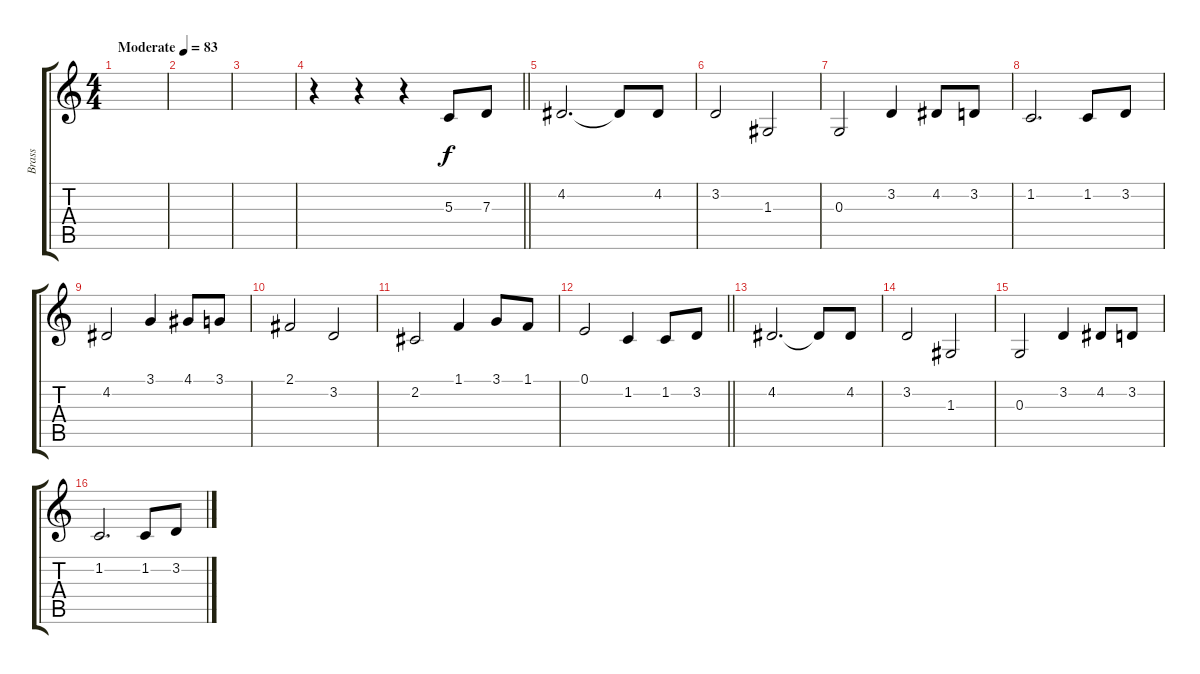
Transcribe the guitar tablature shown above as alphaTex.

\track ("Brass" "Brass") {instrument trumpet}
\staff {score tabs}
\tuning (E4 B3 G3 D3 A2 E2) {hide}
\ts (4 4)
\section ("" "")
\tempo (83 "Moderate")
\clef g2
\ks c
|
|
|
\barLineRight lightlight
r.4 r.4 r.4 5.3.8 7.3.8 |
\section ("" "")
4.2.2{d} 4.2{t}.8 4.2.8 |
3.2.2 1.3.2 |
0.3.2 3.2.4 4.2.8 3.2.8 |
1.2.2{d} 1.2.8 3.2.8 |
4.2.2 3.1.4 4.1.8 3.1.8 |
2.1.2 3.2.2 |
2.2.2 1.1.4 3.1.8 1.1.8 |
\barLineRight lightlight
0.1.2 1.2.4 1.2.8 3.2.8 |
\section ("" "")
4.2.2{d volume 11} 4.2{t}.8 4.2.8 |
3.2.2 1.3.2 |
0.3.2 3.2.4 4.2.8 3.2.8 |
1.2.2{d} 1.2.8 3.2.8
